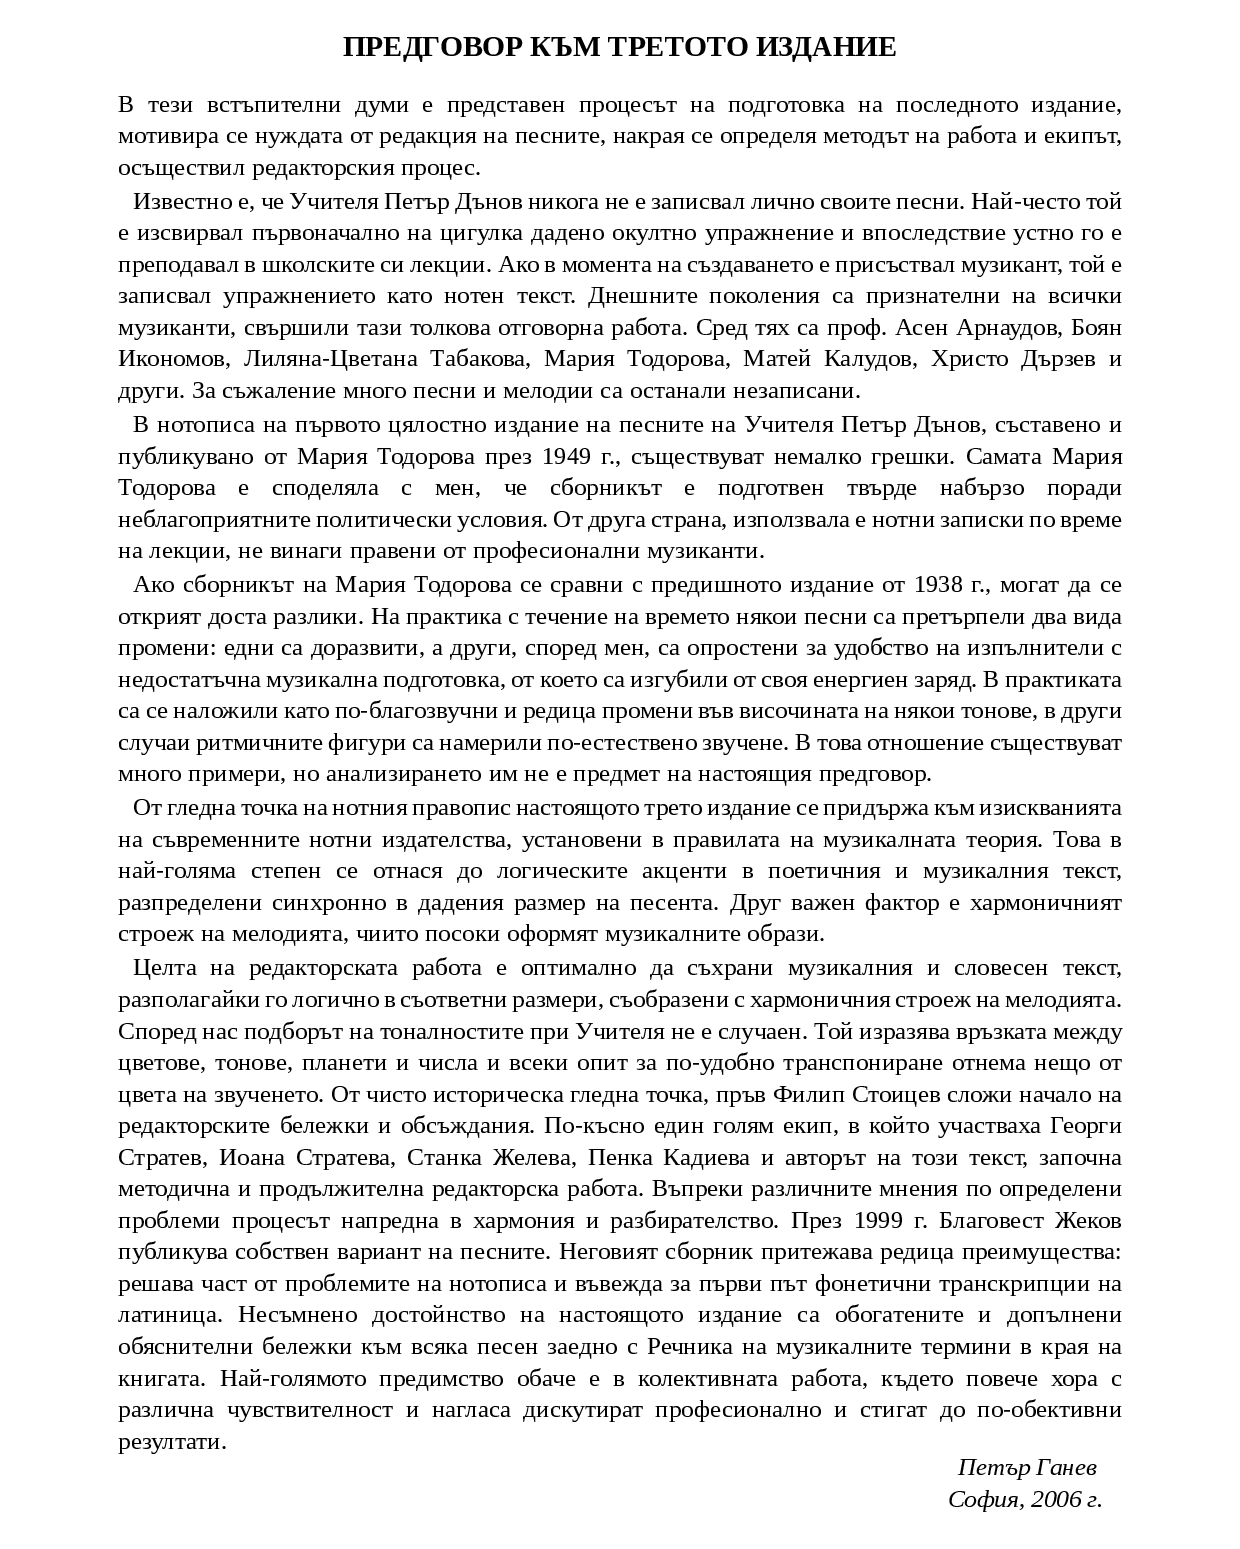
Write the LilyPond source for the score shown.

\version "2.24.3"

% include paper part and global functions
\include "include/globals.ily"

\bookpart {
  \paper {
    print-all-headers = ##f
    print-page-number = ##t
    print-first-page-number = ##f

    % put page numbers on the bottom
    oddHeaderMarkup = \markup ""
    evenHeaderMarkup = \markup ""
    oddFooterMarkup = \markup
    \fill-line {
      ""
      \if \should-print-page-number \fromproperty #'page:page-number-string
    }
    evenFooterMarkup = \markup
    \fill-line {
      \if \should-print-page-number \fromproperty #'page:page-number-string
      ""
    }

    left-margin = 2\cm
    right-margin = 2\cm
    top-margin = 2\cm
    bottom-margin = 2\cm
    ragged-bottom = ##t % do not spread the staves to fill the whole vertical space
  }

  \tocItem \markup "Предговор към третото издание"
  \markup  \abs-fontsize #14 { \fill-line \bold {"ПРЕДГОВОР КЪМ ТРЕТОТО ИЗДАНИЕ"} }

  \markup \abs-fontsize #12 {
    \vspace #1.5 \override #'(baseline-skip . 3.2)
    \justify {

      В тези встъпителни думи е представен процесът на
      подготовка на последното издание, мотивира се нуждата от
      редакция на песните, накрая се определя методът на работа и
      екипът, осъществил редакторския процес.
    }
  }
  \markup \abs-fontsize #12 {
    \vspace #0.8  \override #'(baseline-skip . 3.2)
    \justify {
      \hspace #1.5

      Известно е, че Учителя Петър Дънов никога не е записвал
      лично своите песни. Най-често той е изсвирвал първоначално на
      цигулка дадено окултно упражнение и впоследствие устно го е
      преподавал в школските си лекции. Ако в момента на създаването
      е присъствал музикант, той е записвал упражнението като нотен
      текст. Днешните поколения са признателни на всички музиканти,
      свършили тази толкова отговорна работа. Сред тях са проф. Асен
      Арнаудов, Боян Икономов, Лиляна-Цветана Табакова, Мария
      Тодорова, Матей Калудов, Христо Дързев и други. За съжаление
      много песни и мелодии са останали незаписани.
    }
  }
  \markup \abs-fontsize #12 {
    \vspace #0.8  \override #'(baseline-skip . 3.2)
    \justify {
      \hspace #1.5

      В нотописа на първото цялостно издание на песните на
      Учителя Петър Дънов, съставено и публикувано от Мария
      Тодорова през 1949 г., съществуват немалко грешки. Самата
      Мария Тодорова е споделяла с мен, че сборникът е подготвен
      твърде набързо поради неблагоприятните политически условия.
      От друга страна, използвала е нотни записки по време на лекции,
      не винаги правени от професионални музиканти.
    }
  }
  \markup \abs-fontsize #12 {
    \vspace #0.8  \override #'(baseline-skip . 3.2)
    \justify {
      \hspace #1.5
      Ако сборникът на Мария Тодорова се сравни с предишното
      издание от 1938 г., могат да се открият доста разлики. На практика
      с течение на времето някои песни са претърпели два вида промени:
      едни са доразвити, а други, според мен, са опростени за удобство
      на изпълнители с недостатъчна музикална подготовка, от което са
      изгубили от своя енергиен заряд. В практиката са се наложили като
      по-благозвучни и редица промени във височината на някои тонове,
      в други случаи ритмичните фигури са намерили по-естествено
      звучене. В това отношение съществуват много примери, но
      анализирането им не е предмет на настоящия предговор.
    }
  }

  \markup \abs-fontsize #12 {
    \vspace #0.8  \override #'(baseline-skip . 3.2)
    \justify {
      \hspace #1.5

      От гледна точка на нотния правопис настоящото трето
      издание се придържа към изискванията на съвременните нотни
      издателства, установени в правилата на музикалната теория. Това
      в най-голяма степен се отнася до логическите акценти в поетичния
      и музикалния текст, разпределени синхронно в дадения размер на
      песента. Друг важен фактор е хармоничният строеж на мелодията,
      чиито посоки оформят музикалните образи.
    }
  }

  \markup \abs-fontsize #12 {
    \vspace #0.8  \override #'(baseline-skip . 3.2)
    \justify {
      \hspace #1.5
      Целта на редакторската работа е оптимално да съхрани
      музикалния и словесен текст, разполагайки го логично в съответни размери, съобразени с хармоничния строеж на мелодията. Според
      нас подборът на тоналностите при Учителя не е случаен. Той изразява връзката между цветове, тонове, планети и числа и всеки опит
      за по-удобно транспониране отнема нещо от цвета на звученето.
      От чисто историческа гледна точка, пръв Филип Стоицев
      сложи начало на редакторските бележки и обсъждания. По-късно
      един голям екип, в който участваха Георги Стратев, Иоана
      Стратева, Станка Желева, Пенка Кадиева и авторът на този
      текст, започна методична и продължителна редакторска работа.
      Въпреки различните мнения по определени проблеми процесът
      напредна в хармония и разбирателство. През 1999 г. Благовест
      Жеков публикува собствен вариант на песните. Неговият сборник
      притежава редица преимущества: решава част от проблемите
      на нотописа и въвежда за първи път фонетични транскрипции
      на латиница. Несъмнено достойнство на настоящото издание са
      обогатените и допълнени обяснителни бележки към всяка песен
      заедно с Речника на музикалните термини в края на книгата.
      Най-голямото предимство обаче е в колективната работа, където
      повече хора с различна чувствителност и нагласа дискутират
      професионално и стигат до по-обективни резултати.
    }
  }

  \markup \abs-fontsize #12 \raise #0 \override #'(baseline-skip . 3.2) {
    \column {
  
      \fill-line { "" ""  \italic {"Петър Ганев    "} }
      \fill-line { "" ""  \italic {"София, 2006 г.   "} }
    }
  }


} % bookpart